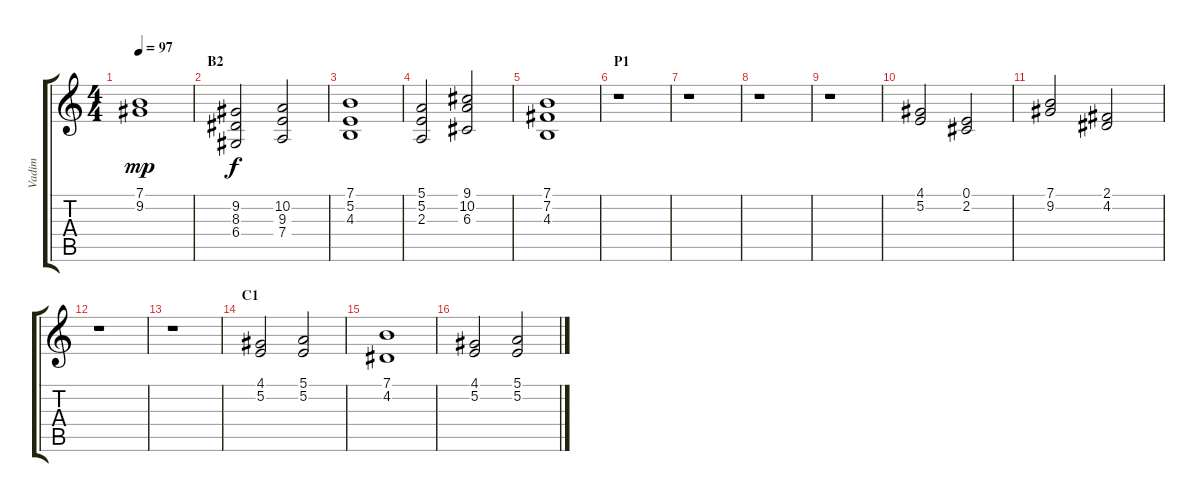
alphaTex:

\track ("Vadim" "Vadim") {instrument stringensemble1}
\staff {score tabs}
\tuning (E4 B3 G3 D3 A2 E2) {hide}
\ts (4 4)
\tempo 97
\clef g2
\ks c
(7.1 9.2).1{dy mp} |
\section ("" "B2")
(9.2 8.3 6.4).2{dy f} (10.2 9.3 7.4).2 |
(7.1 5.2 4.3).1 |
(5.1 5.2 2.3).2 (9.1 10.2 6.3).2 |
(7.1 7.2 4.3).1 |
\section ("" "P1")
r.1 |
r.1 |
r.1 |
r.1 |
(4.1 5.2).2 (0.1 2.2).2 |
(7.1 9.2).2 (2.1 4.2).2 |
r.1 |
r.1 |
\section ("" "C1")
(4.1 5.2).2 (5.1 5.2).2 |
(7.1 4.2).1 |
(4.1 5.2).2 (5.1 5.2).2
